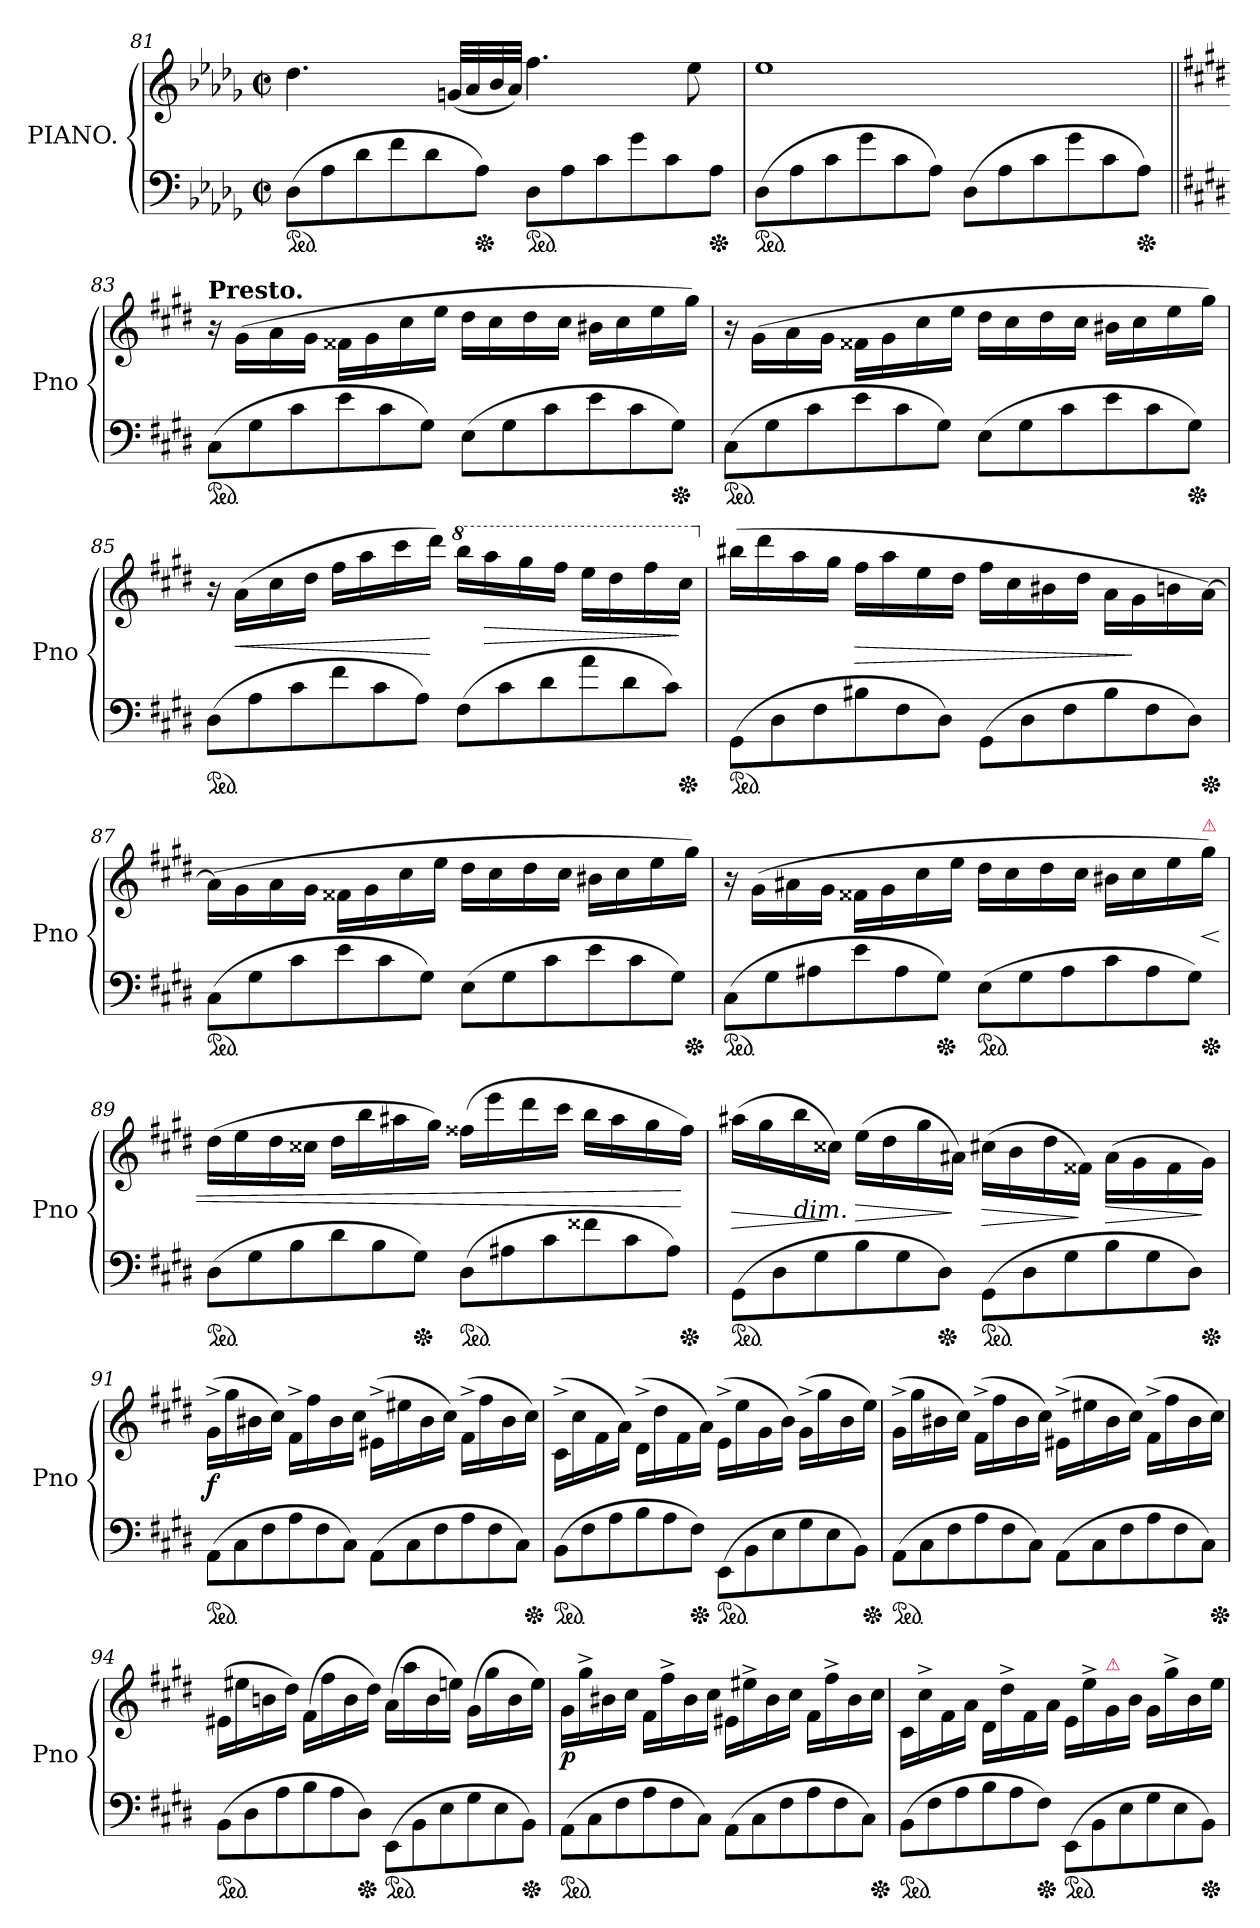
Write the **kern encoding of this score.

**kern	**kern	**dynam
*part1	*part1	*part1
*staff2	*staff1	*staff1/2
*I"PIANO.	*	*
*I'Pno	*	*
*clefF4	*clefG2	*
*k[b-e-a-d-g-]	*k[b-e-a-d-g-]	*
*M2/2	*M2/2	*
*met(c|)	*met(c|)	*
*Xtuplet	*	*
*ped	*	*
=81	=81	=81
(>12D-L	4.dd-	.
12A-	.	.
12d-	.	.
12f	.	.
12d-	.	.
.	(<32gnLLL	.
.	32a-	.
*Xped	*	*
12A-J)	.	.
.	32b-	.
.	32a-JJJ)	.
*ped	*	*
12D-L	4.ff	.
12A-	.	.
12c	.	.
12g-	.	.
12c	.	.
.	8ee-	.
*Xped	*	*
12A-J	.	.
=82	=82	=82
!LO:TX:a:i:t=riten.	!	!
*ped	*	*
(>12D-L	1ee-	.
12A-	.	.
12c	.	.
12g-	.	.
12c	.	.
12A-J)	.	.
(>12D-L	.	.
12A-	.	.
12c	.	.
12g-	.	.
12c	.	.
*Xped	*	*
12A-J)	.	.
=83||	=83||	=83||
*k[f#c#g#d#]	*k[f#c#g#d#]	*
!	!LO:TX:a:B:t=Presto.	!
*ped	*	*
(>12C#L	16r	.
.	(>16g#\LL	.
12G#	.	.
.	16a	.
12c#	.	.
.	16g#JJ	.
12e	16f##X\LL	.
.	16g#	.
12c#	.	.
.	16cc#	.
12G#J)	.	.
.	16eeJJ	.
(>12EL	16dd#\LL	.
.	16cc#	.
12G#	.	.
.	16dd#	.
12c#	.	.
.	16cc#JJ	.
12e	16b#X\LL	.
.	16cc#	.
12c#	.	.
.	16ee	.
*Xped	*	*
12G#J)	.	.
.	16gg#JJ)	.
=84	=84	=84
*ped	*	*
(>12C#L	16r	.
.	(>16g#\LL	.
12G#	.	.
.	16a	.
12c#	.	.
.	16g#JJ	.
12e	16f##X\LL	.
.	16g#	.
12c#	.	.
.	16cc#	.
12G#J)	.	.
.	16eeJJ	.
(>12EL	16dd#\LL	.
.	16cc#	.
12G#	.	.
.	16dd#	.
12c#	.	.
.	16cc#JJ	.
12e	16b#X\LL	.
.	16cc#	.
12c#	.	.
.	16ee	.
*Xped	*	*
12G#J)	.	.
.	16gg#JJ)	.
=85	=85	=85
*ped	*	*
(>12D#L	16r	.
.	(>16a\LL	<
12A	.	.
.	16cc#	.
12c#	.	.
.	16dd#JJ	.
12f#	16ff#\LL	.
.	16aa	.
12c#	.	.
.	16ccc#	.
12AJ)	.	.
.	16ddd#JJ)	[
*	*8va	*
(>12F#L	16bbb\LL	.
.	16aaa	>
12c#	.	.
.	16ggg#	.
12d#	.	.
.	16fff#JJ	.
12a	16eee\LL	.
.	16ddd#	.
12d#	.	.
.	16fff#	.
12c#J)	.	.
*Xped	*	*
.	16ccc#JJ	]
=86	=86	=86
*	*X8va	*
*ped	*	*
(>12GG#L	(>16bb#X\LL	.
.	16ddd#	.
12D#	.	.
.	16aa	.
12F#	.	.
.	16gg#JJ	.
12B#X	16ff#\LL	>
.	16aa	.
12F#	.	.
.	16ee	.
12D#J)	.	.
.	16dd#JJ	.
(>12GG#L	16ff#\LL	.
.	16cc#	.
12D#	.	.
.	16b#X	.
12F#	.	.
.	16dd#JJ	.
12B#	16a\LL	.
.	16g#	]
12F#	.	.
.	16bn	.
12D#J)	.	.
*Xped	*	*
.	[16aJJ)	.
=87	=87	=87
*ped	*	*
(>12C#L	(>16a\LL]	.
.	16g#	.
12G#	.	.
.	16a	.
12c#	.	.
.	16g#JJ	.
12e	16f##X\LL	.
.	16g#	.
12c#	.	.
.	16cc#	.
12G#J)	.	.
.	16eeJJ	.
(>12EL	16dd#\LL	.
.	16cc#	.
12G#	.	.
.	16dd#	.
12c#	.	.
.	16cc#JJ	.
12e	16b#X\LL	.
.	16cc#	.
12c#	.	.
.	16ee	.
12G#J)	.	.
*Xped	*	*
.	16gg#JJ)	.
=88	=88	=88
*ped	*	*
(>12C#L	16r	.
.	(>16g#\LL	.
12G#	.	.
.	16a#X	.
12A#X	.	.
.	16g#JJ	.
12e	16f##X\LL	.
.	16g#	.
12A#	.	.
.	16cc#	.
*Xped	*	*
12G#J)	.	.
.	16eeJJ	.
*ped	*	*
(>12EL	16dd#\LL	.
.	16cc#	.
12G#	.	.
.	16dd#	.
12A#	.	.
.	16cc#JJ	.
12c#	16b#X\LL	.
.	16cc#	.
12A#	.	.
.	16ee	.
12G#J)	.	.
!	!LO:TX:a:color=crimson:t=⚠	!
*Xped	*	*
.	16gg#JJ)	<
=89	=89	=89
*ped	*	*
(>12D#\L	(>16dd#\LL	.
.	16ee	.
12G#	.	.
.	16dd#	.
12B	.	.
.	16cc##XJJ	.
12d#	16dd#\LL	.
.	16bb	.
12B	.	.
.	16aa#X	.
*Xped	*	*
12G#J)	.	.
.	16gg#JJ)	.
*ped	*	*
(>12D#\L	(>16ff##X\LL	.
.	16eee	.
12A#X	.	.
.	16ddd#	.
12c#	.	.
.	16ccc#JJ	.
12f##X	16bb\LL	.
.	16aa#	.
12c#	.	.
.	16gg#	.
12A#J)	.	.
*Xped	*	*
.	16ff##JJ)	[
=90	=90	=90
*ped	*	*
(>12GG#\L	(>16aa#X\LL	>
.	16gg#	.
12D#	.	.
!	!LO:TX:c:i:t=dim.	!
.	16bb	.
12G#	.	.
.	16cc##XJJ)	]
12B	(>16ee\LL	>
.	16dd#	.
12G#	.	.
.	16gg#	.
*Xped	*	*
12D#J)	.	.
.	16a#XJJ)	]
*ped	*	*
(>12GG#\L	(>16cc#X\LL	>
.	16b	.
12D#	.	.
.	16dd#	.
12G#	.	.
.	16f##XJJ)	]
12B	(>16a#\LL	>
.	16g#	.
12G#	.	.
.	16f##	.
12D#J)	.	.
*Xped	*	*
.	16g#JJ)	]
=91	=91	=91
*ped	*	*
(>12AA\L	(>16g#^<\LL	f
.	16gg#	.
12C#	.	.
.	16b#X	.
12F#	.	.
.	16cc#JJ)	.
12A	16f#^<\LL	.
.	16ff#	.
12F#	.	.
.	16b#	.
12C#J)	.	.
.	16cc#JJ	.
(>12AA\L	(>16e#X^<\LL	.
.	16ee#X	.
12C#	.	.
.	16b#	.
12F#	.	.
.	16cc#JJ)	.
12A	(>16f#^<\LL	.
.	16ff#	.
12F#	.	.
.	16b#	.
12C#J)	.	.
*Xped	*	*
.	16cc#JJ)	.
=92	=92	=92
*ped	*	*
(>12BB\L	(>16c#^<\LL	.
.	16cc#	.
12F#	.	.
.	16f#	.
12A	.	.
.	16aJJ)	.
12B	(>16d#^<\LL	.
.	16dd#	.
12A	.	.
.	16f#	.
*Xped	*	*
12F#J)	.	.
.	16aJJ)	.
*ped	*	*
(>12EE\L	(>16e^<\LL	.
.	16ee	.
12BB	.	.
.	16g#	.
12E	.	.
.	16bJJ)	.
12G#	(>16g#^<\LL	.
.	16gg#	.
12E	.	.
.	16b	.
12BBJ)	.	.
*Xped	*	*
.	16eeJJ)	.
=93	=93	=93
*ped	*	*
(>12AA\L	(>16g#^<\LL	.
.	16gg#	.
12C#	.	.
.	16b#X	.
12F#	.	.
.	16cc#JJ)	.
12A	(>16f#^<\LL	.
.	16ff#	.
12F#	.	.
.	16b#	.
12C#J)	.	.
.	16cc#JJ)	.
(>12AA\L	(>16e#X^<\LL	.
.	16ee#X	.
12C#	.	.
.	16b#	.
12F#	.	.
.	16cc#JJ)	.
12A	(>16f#^<\LL	.
.	16ff#	.
12F#	.	.
.	16b#	.
12C#J)	.	.
*Xped	*	*
.	16cc#JJ)	.
=94	=94	=94
*ped	*	*
(>12BB\L	(>16e#X\LL	.
.	16ee#X	.
12D#	.	.
.	16bn	.
12A	.	.
.	16dd#JJ)	.
12B	(>16f#\LL	.
.	16ff#	.
12A	.	.
.	16b	.
*Xped	*	*
12D#J)	.	.
.	16dd#JJ)	.
*ped	*	*
(>12EE\L	(>16a\LL	.
.	16aa	.
12BB	.	.
.	16b	.
12E	.	.
.	16eenJJ)	.
12G#	(>16g#\LL	.
.	16gg#	.
12E	.	.
.	16b	.
*Xped	*	*
12BBJ)	.	.
.	16eeJJ)	.
=95	=95	=95
*ped	*	*
(>12AA\L	16g#\LL	p
.	16gg#^>	.
12C#	.	.
.	16b#X	.
12F#	.	.
.	16cc#JJ	.
12A	16f#\LL	.
.	16ff#^>	.
12F#	.	.
.	16b#	.
12C#J)	.	.
.	16cc#JJ	.
(>12AA\L	16e#X\LL	.
.	16ee#X^>	.
12C#	.	.
.	16b#	.
12F#	.	.
.	16cc#JJ	.
12A	16f#\LL	.
.	16ff#^>	.
12F#	.	.
.	16b#	.
12C#J)	.	.
*Xped	*	*
.	16cc#JJ	.
=96	=96	=96
*ped	*	*
(>12BB\L	16c#\LL	.
.	16cc#^>	.
12F#	.	.
.	16f#	.
12A	.	.
.	16aJJ	.
12B	16d#\LL	.
.	16dd#^>	.
12A	.	.
.	16f#	.
*Xped	*	*
12F#J)	.	.
.	16aJJ	.
*ped	*	*
(>12EE\L	16e\LL	.
.	16ee^>	.
12BB	.	.
!	!LO:TX:a:color=crimson:t=⚠	!
.	16g#	.
12E	.	.
.	16bJJ	.
12G#	16g#\LL	.
.	16gg#^>	.
12E	.	.
.	16b	.
*Xped	*	*
12BBJ)	.	.
.	16eeJJ	.
=	=	=
*-	*-	*-
